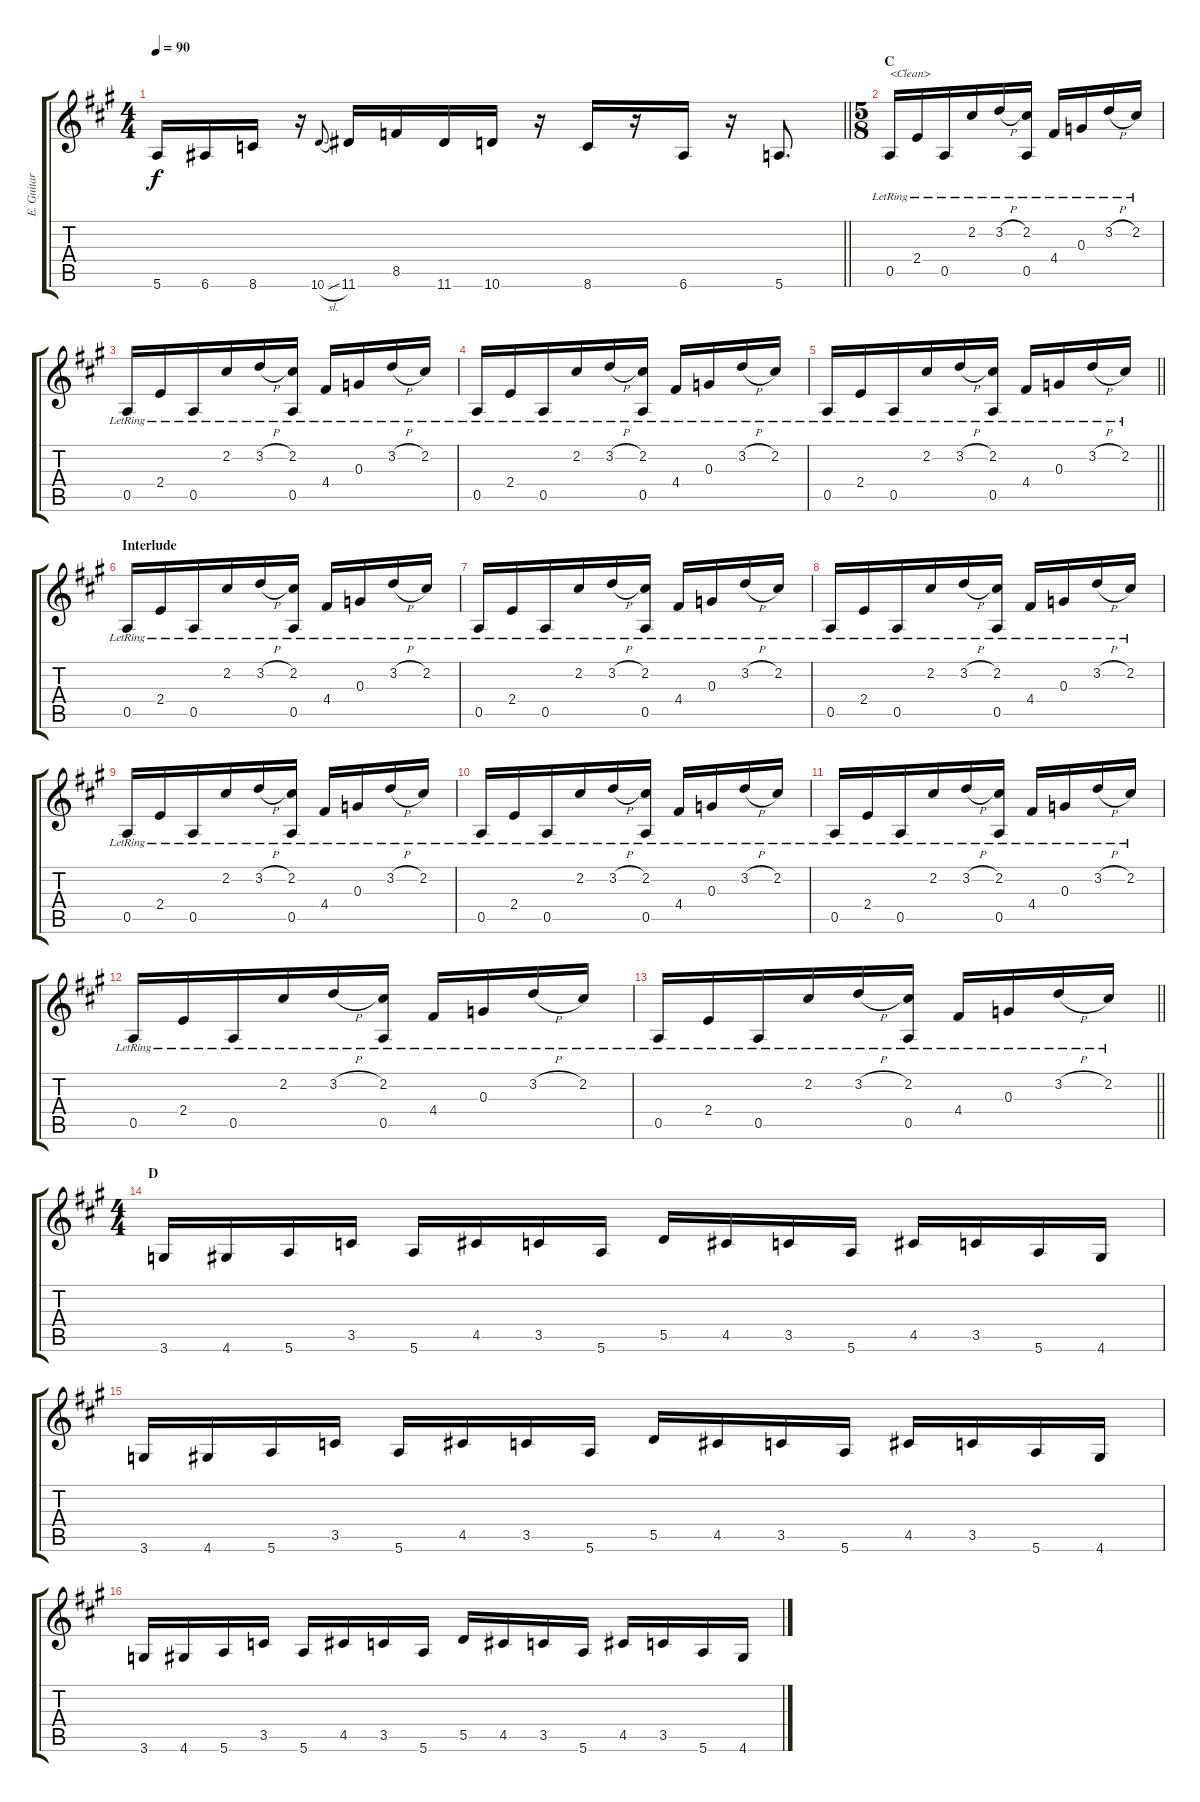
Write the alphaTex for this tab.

\track ("E. Guitar II" "E. Guitar ") {instrument electricguitarclean}
\staff {score tabs}
\tuning (E4 B3 G3 D3 A2 E2) {hide}
\ts (4 4)
\tempo 90
\clef g2
\barLineRight lightlight
\ks a
5.6.16{dy f} 6.6.16 8.6.16 r.16 10.6{sl}.8{gr onbeat} 11.6.16 8.5.16 11.6.16 10.6.16 r.16 8.6.16 r.16 6.6.16 r.16 5.6.8{d} |
\ts (5 8)
\section ("" "C")
0.5{lr}.16{txt "<Clean>" instrument electricguitarclean} 2.4{lr}.16{beam merge} 0.5{lr}.16 2.2{lr}.16{beam merge} 3.2{h lr}.16 (2.2{lr} 0.5{lr}).16 4.4{lr}.16 0.3{lr}.16{beam merge} 3.2{h lr}.16 2.2{lr}.16 |
0.5{lr}.16 2.4{lr}.16 0.5{lr}.16 2.2{lr}.16 3.2{h lr}.16 (2.2{lr} 0.5{lr}).16 4.4{lr}.16 0.3{lr}.16 3.2{h lr}.16 2.2{lr}.16 |
0.5{lr}.16 2.4{lr}.16{beam merge} 0.5{lr}.16 2.2{lr}.16{beam merge} 3.2{h lr}.16 (2.2{lr} 0.5{lr}).16 4.4{lr}.16 0.3{lr}.16{beam merge} 3.2{h lr}.16 2.2{lr}.16 |
\barLineRight lightlight
0.5{lr}.16 2.4{lr}.16 0.5{lr}.16 2.2{lr}.16 3.2{h lr}.16 (2.2{lr} 0.5{lr}).16 4.4{lr}.16 0.3{lr}.16 3.2{h lr}.16 2.2{lr}.16 |
\section ("" "Interlude")
0.5{lr}.16 2.4{lr}.16{beam merge} 0.5{lr}.16 2.2{lr}.16{beam merge} 3.2{h lr}.16 (2.2{lr} 0.5{lr}).16 4.4{lr}.16 0.3{lr}.16{beam merge} 3.2{h lr}.16 2.2{lr}.16 |
0.5{lr}.16 2.4{lr}.16 0.5{lr}.16 2.2{lr}.16 3.2{h lr}.16 (2.2{lr} 0.5{lr}).16 4.4{lr}.16 0.3{lr}.16 3.2{h lr}.16 2.2{lr}.16 |
0.5{lr}.16 2.4{lr}.16{beam merge} 0.5{lr}.16 2.2{lr}.16{beam merge} 3.2{h lr}.16 (2.2{lr} 0.5{lr}).16 4.4{lr}.16 0.3{lr}.16{beam merge} 3.2{h lr}.16 2.2{lr}.16 |
0.5{lr}.16 2.4{lr}.16 0.5{lr}.16 2.2{lr}.16 3.2{h lr}.16 (2.2{lr} 0.5{lr}).16 4.4{lr}.16 0.3{lr}.16 3.2{h lr}.16 2.2{lr}.16 |
0.5{lr}.16 2.4{lr}.16{beam merge} 0.5{lr}.16 2.2{lr}.16{beam merge} 3.2{h lr}.16 (2.2{lr} 0.5{lr}).16 4.4{lr}.16 0.3{lr}.16{beam merge} 3.2{h lr}.16 2.2{lr}.16 |
0.5{lr}.16 2.4{lr}.16 0.5{lr}.16 2.2{lr}.16 3.2{h lr}.16 (2.2{lr} 0.5{lr}).16 4.4{lr}.16 0.3{lr}.16 3.2{h lr}.16 2.2{lr}.16 |
0.5{lr}.16 2.4{lr}.16{beam merge} 0.5{lr}.16 2.2{lr}.16{beam merge} 3.2{h lr}.16 (2.2{lr} 0.5{lr}).16 4.4{lr}.16 0.3{lr}.16{beam merge} 3.2{h lr}.16 2.2{lr}.16 |
\barLineRight lightlight
0.5{lr}.16 2.4{lr}.16 0.5{lr}.16 2.2{lr}.16 3.2{h lr}.16 (2.2{lr} 0.5{lr}).16 4.4{lr}.16 0.3{lr}.16 3.2{h lr}.16 2.2{lr}.16 |
\ts (4 4)
\section ("" "D")
3.6.16 4.6.16 5.6.16 3.5.16 5.6.16 4.5.16 3.5.16 5.6.16 5.5.16 4.5.16 3.5.16 5.6.16 4.5.16 3.5.16 5.6.16 4.6.16 |
3.6.16 4.6.16 5.6.16 3.5.16 5.6.16 4.5.16 3.5.16 5.6.16 5.5.16 4.5.16 3.5.16 5.6.16 4.5.16 3.5.16 5.6.16 4.6.16 |
3.6.16 4.6.16 5.6.16 3.5.16 5.6.16 4.5.16 3.5.16 5.6.16 5.5.16 4.5.16 3.5.16 5.6.16 4.5.16 3.5.16 5.6.16 4.6.16
